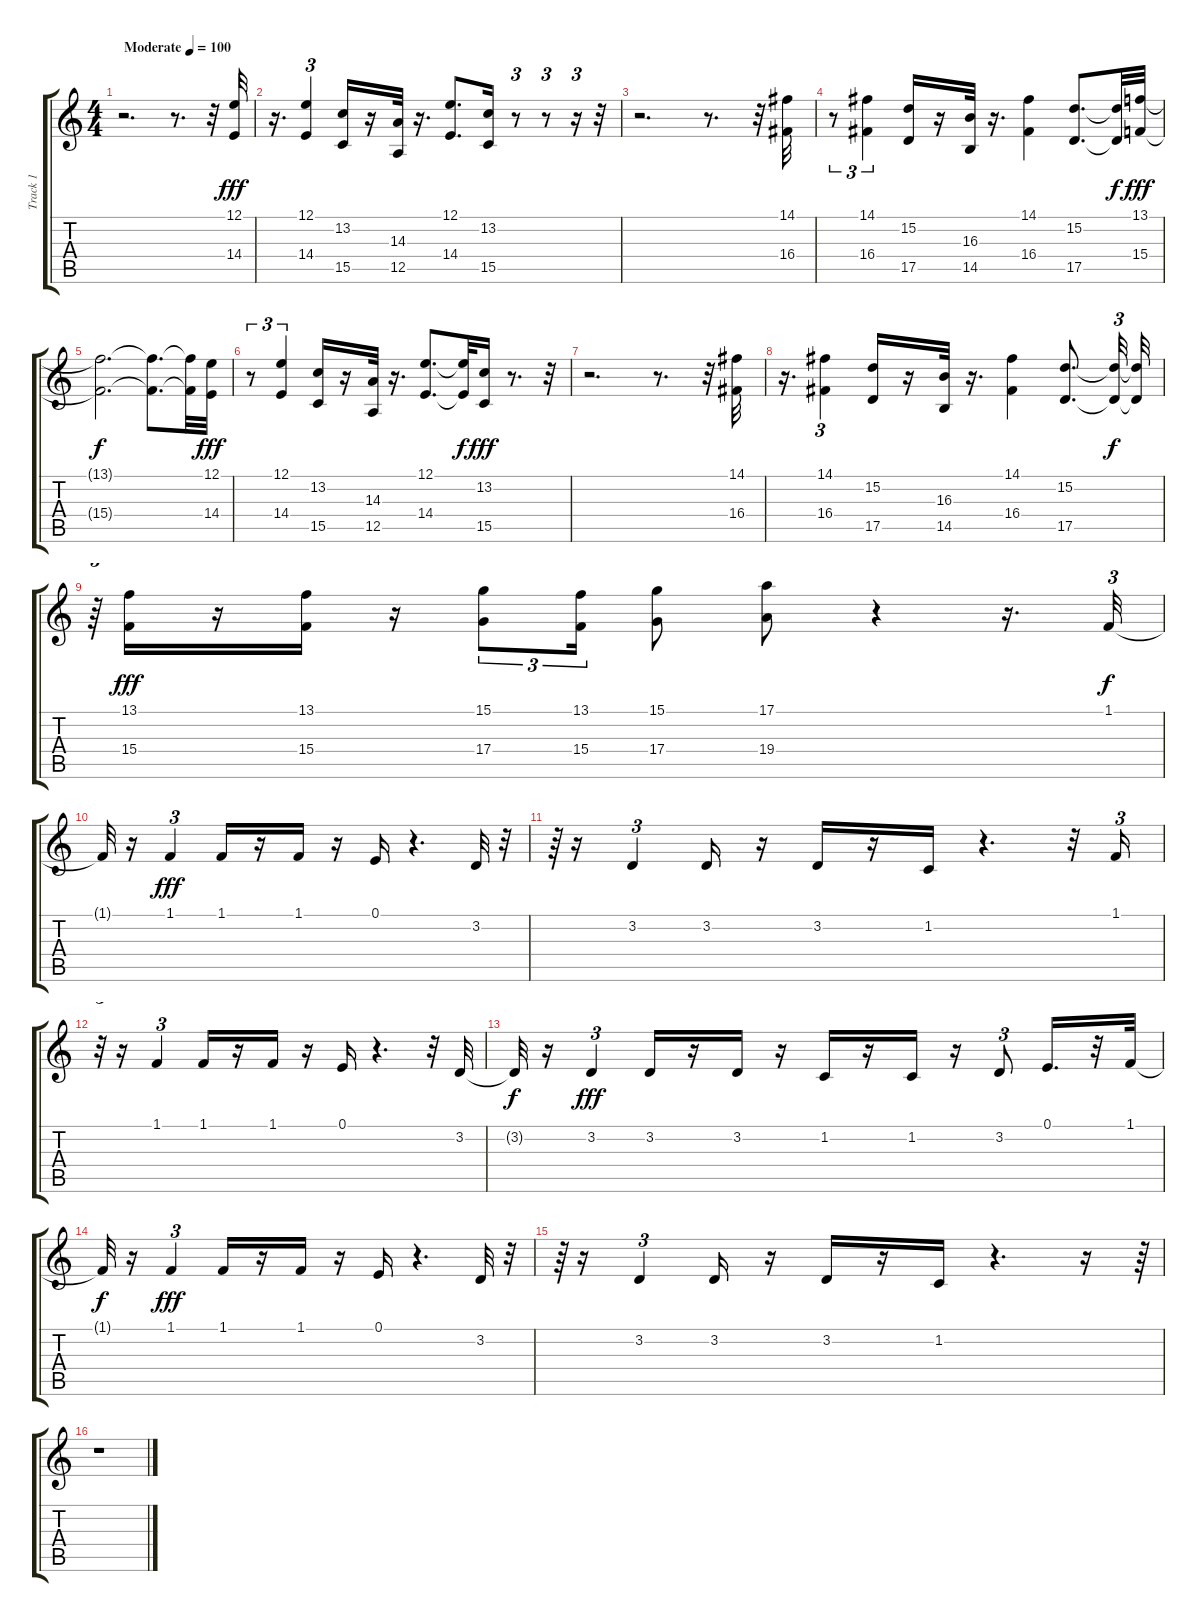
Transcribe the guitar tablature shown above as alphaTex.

\track ("Track 1" "Track 1") {instrument synthbrass1}
\staff {score tabs}
\tuning (E4 B3 G3 D3 A2 E2) {hide}
\ts (4 4)
\tempo (100 "Moderate")
\clef g2
\ks c
r.2{d dy fff instrument synthbrass1} r.8{d} r.32 (12.1 14.4).32 |
r.16{d} (12.1 14.4).4{tu (3 2)} (13.2 15.5).16 r.16 (14.3 12.5).32 r.16{d} (12.1 14.4).8{d} (13.2 15.5).16 r.8{tu (3 2)} r.8{tu (3 2)} r.16{tu (3 2)} r.32 |
r.2{d} r.8{d} r.32 (14.1 16.4).32 |
r.8{tu (3 2)} (14.1 16.4).4{tu (3 2)} (15.2 17.5).16 r.16 (16.3 14.5).32 r.16{d} (14.1 16.4).4 (15.2 17.5).8{d} (15.2{t} 17.5{t}).32{dy f} (13.1 15.4).32{dy fff} |
(13.1{t} 15.4{t}).2{d dy f} (13.1{t} 15.4{t}).8{d} (13.1{t} 15.4{t}).32 (12.1 14.4).32{dy fff} |
r.8{tu (3 2)} (12.1 14.4).4{tu (3 2)} (13.2 15.5).16 r.16 (14.3 12.5).32 r.16{d} (12.1 14.4).8{d} (12.1{t} 14.4{t}).32{dy f} (13.2 15.5).16{dy fff} r.8{d} r.32 |
r.2{d} r.8{d} r.32 (14.1 16.4).32 |
r.16{d} (14.1 16.4).4{tu (3 2)} (15.2 17.5).16 r.16 (16.3 14.5).32 r.16{d} (14.1 16.4).4 (15.2 17.5).8{d} (15.2{t} 17.5{t}).32{tu (3 2) dy f} (15.2{t} 17.5{t}).32 |
r.64{tu (3 2)} (13.1 15.4).16{dy fff} r.16 (13.1 15.4).16 r.16 (15.1 17.4).8{tu (3 2)} (13.1 15.4).16{tu (3 2)} (15.1 17.4).8 (17.1 19.4).8 r.4 r.16{d} 1.1.32{tu (3 2) dy f} |
1.1{t}.32 r.16 1.1.4{tu (3 2) dy fff} 1.1.16 r.16 1.1.16 r.16 0.1.16 r.4{d} 3.2.32 r.32{tu (3 2)} |
r.64{tu (3 2)} r.16 3.2.4{tu (3 2)} 3.2.16 r.16 3.2.16 r.16 1.2.16 r.4{d} r.32 1.1.16{tu (3 2)} |
r.32{tu (3 2)} r.16 1.1.4{tu (3 2)} 1.1.16 r.16 1.1.16 r.16 0.1.16 r.4{d} r.32 3.2.32 |
3.2{t}.32{dy f} r.16 3.2.4{tu (3 2) dy fff} 3.2.16 r.16 3.2.16 r.16 1.2.16 r.16 1.2.16 r.16 3.2.8{tu (3 2)} 0.1.16{d} r.32 1.1.32 |
1.1{t}.32{dy f} r.16 1.1.4{tu (3 2) dy fff} 1.1.16 r.16 1.1.16 r.16 0.1.16 r.4{d} 3.2.32 r.32{tu (3 2)} |
r.64{tu (3 2)} r.16 3.2.4{tu (3 2)} 3.2.16 r.16 3.2.16 r.16 1.2.16 r.4{d} r.16 r.64{tu (3 2)} |
r.1
